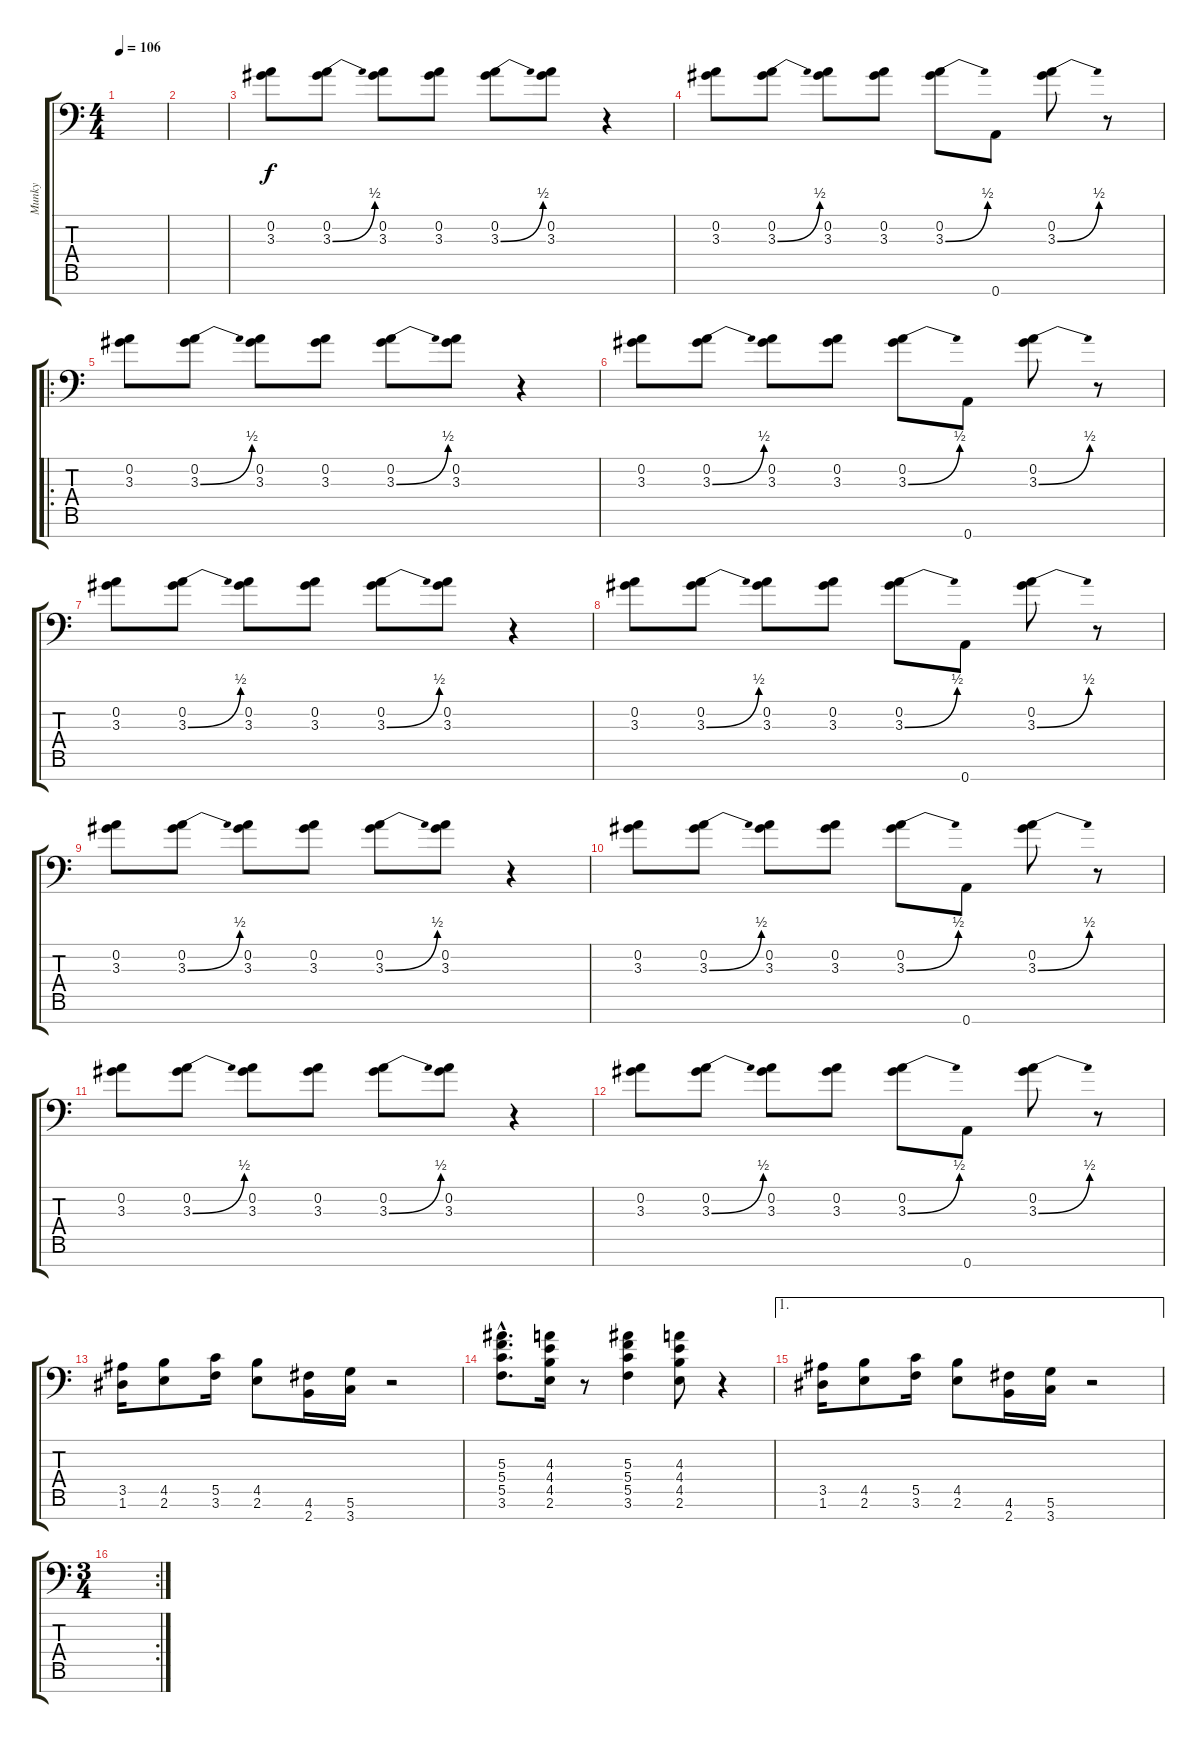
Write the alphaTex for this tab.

\track ("Munky" "Munky") {instrument distortionguitar}
\staff {score tabs}
\tuning (D4 A3 F3 C3 G2 D2 A1) {hide}
\ts (4 4)
\tempo 106
\clef f4
\ks c
|
|
(0.2 3.3).8 (0.2 3.3{be (bend 0 0 60 2)}).8 (0.2 3.3).8 (0.2 3.3).8 (0.2 3.3{be (bend 0 0 60 2)}).8 (0.2 3.3).8 r.4 |
(0.2 3.3).8 (0.2 3.3{be (bend 0 0 60 2)}).8 (0.2 3.3).8 (0.2 3.3).8 (0.2 3.3{be (bend 0 0 60 2)}).8 0.7.8 (0.2 3.3{be (bend 0 0 60 2)}).8 r.8 |
\ro
(0.2 3.3).8 (0.2 3.3{be (bend 0 0 60 2)}).8 (0.2 3.3).8 (0.2 3.3).8 (0.2 3.3{be (bend 0 0 60 2)}).8 (0.2 3.3).8 r.4 |
(0.2 3.3).8 (0.2 3.3{be (bend 0 0 60 2)}).8 (0.2 3.3).8 (0.2 3.3).8 (0.2 3.3{be (bend 0 0 60 2)}).8 0.7.8 (0.2 3.3{be (bend 0 0 60 2)}).8 r.8 |
(0.2 3.3).8 (0.2 3.3{be (bend 0 0 60 2)}).8 (0.2 3.3).8 (0.2 3.3).8 (0.2 3.3{be (bend 0 0 60 2)}).8 (0.2 3.3).8 r.4 |
(0.2 3.3).8 (0.2 3.3{be (bend 0 0 60 2)}).8 (0.2 3.3).8 (0.2 3.3).8 (0.2 3.3{be (bend 0 0 60 2)}).8 0.7.8 (0.2 3.3{be (bend 0 0 60 2)}).8 r.8 |
(0.2 3.3).8 (0.2 3.3{be (bend 0 0 60 2)}).8 (0.2 3.3).8 (0.2 3.3).8 (0.2 3.3{be (bend 0 0 60 2)}).8 (0.2 3.3).8 r.4 |
(0.2 3.3).8 (0.2 3.3{be (bend 0 0 60 2)}).8 (0.2 3.3).8 (0.2 3.3).8 (0.2 3.3{be (bend 0 0 60 2)}).8 0.7.8 (0.2 3.3{be (bend 0 0 60 2)}).8 r.8 |
(0.2 3.3).8 (0.2 3.3{be (bend 0 0 60 2)}).8 (0.2 3.3).8 (0.2 3.3).8 (0.2 3.3{be (bend 0 0 60 2)}).8 (0.2 3.3).8 r.4 |
(0.2 3.3).8 (0.2 3.3{be (bend 0 0 60 2)}).8 (0.2 3.3).8 (0.2 3.3).8 (0.2 3.3{be (bend 0 0 60 2)}).8 0.7.8 (0.2 3.3{be (bend 0 0 60 2)}).8 r.8 |
(3.5 1.6).16 (4.5 2.6).8 (5.5 3.6).16 (4.5 2.6).8 (4.6 2.7).16 (5.6 3.7).16 r.2 |
(5.3{hac} 5.4{hac} 5.5{hac} 3.6{hac}).8{d} (4.3 4.4 4.5 2.6).16 r.8 (5.3 5.4 5.5 3.6).4 (4.3 4.4 4.5 2.6).8 r.4 |
\ae 1
(3.5 1.6).16 (4.5 2.6).8 (5.5 3.6).16 (4.5 2.6).8 (4.6 2.7).16 (5.6 3.7).16 r.2 |
\rc 2
\ts (3 4)
